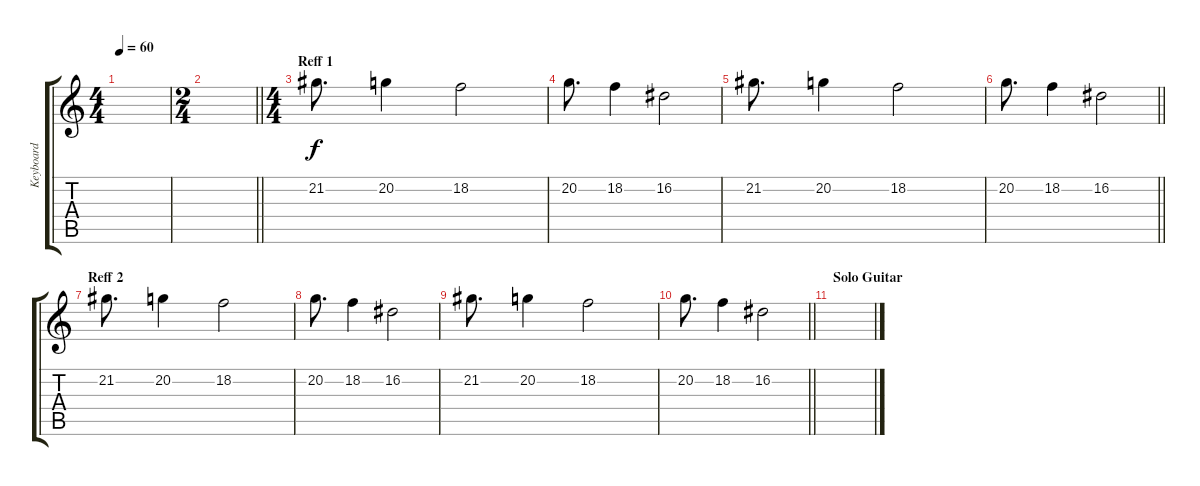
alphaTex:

\track ("Keyboard" "Keyboard") {instrument lead2sawtooth}
\staff {score tabs}
\tuning (E4 B3 G3 D3 A2 E2) {hide}
\ts (4 4)
\tempo 60
\clef g2
\ks c
|
\ts (2 4)
\barLineRight lightlight
|
\ts (4 4)
\section ("" "Reff 1")
21.2.8{d volume 8} 20.2.4 18.2.2 |
20.2.8{d} 18.2.4 16.2.2 |
21.2.8{d} 20.2.4 18.2.2 |
\barLineRight lightlight
20.2.8{d} 18.2.4 16.2.2 |
\section ("" "Reff 2")
21.2.8{d} 20.2.4 18.2.2 |
20.2.8{d} 18.2.4 16.2.2 |
21.2.8{d} 20.2.4 18.2.2 |
\barLineRight lightlight
20.2.8{d} 18.2.4 16.2.2 |
\section ("" "Solo Guitar")
